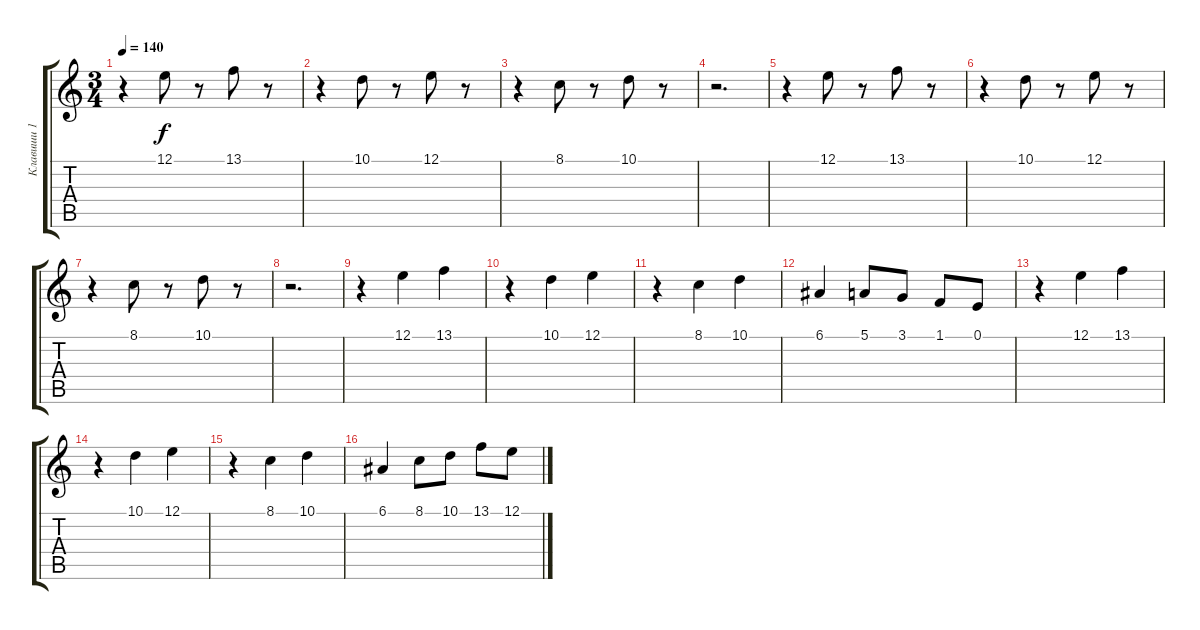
\track ("Клавиши 1" "Клавиши 1") {instrument choiraahs}
\staff {score tabs}
\tuning (E4 B3 G3 D3 A2 E2) {hide}
\ts (3 4)
\tempo 140
\clef g2
\ks c
r.4{dy f} 12.1.8 r.8 13.1.8 r.8 |
r.4 10.1.8 r.8 12.1.8 r.8 |
r.4 8.1.8 r.8 10.1.8 r.8 |
r.2{d} |
r.4 12.1.8 r.8 13.1.8 r.8 |
r.4 10.1.8 r.8 12.1.8 r.8 |
r.4 8.1.8 r.8 10.1.8 r.8 |
r.2{d} |
r.4 12.1.4 13.1.4 |
r.4 10.1.4 12.1.4 |
r.4 8.1.4 10.1.4 |
6.1.4 5.1.8 3.1.8 1.1.8 0.1.8 |
r.4 12.1.4 13.1.4 |
r.4 10.1.4 12.1.4 |
r.4 8.1.4 10.1.4 |
6.1.4 8.1.8 10.1.8 13.1.8 12.1.8
